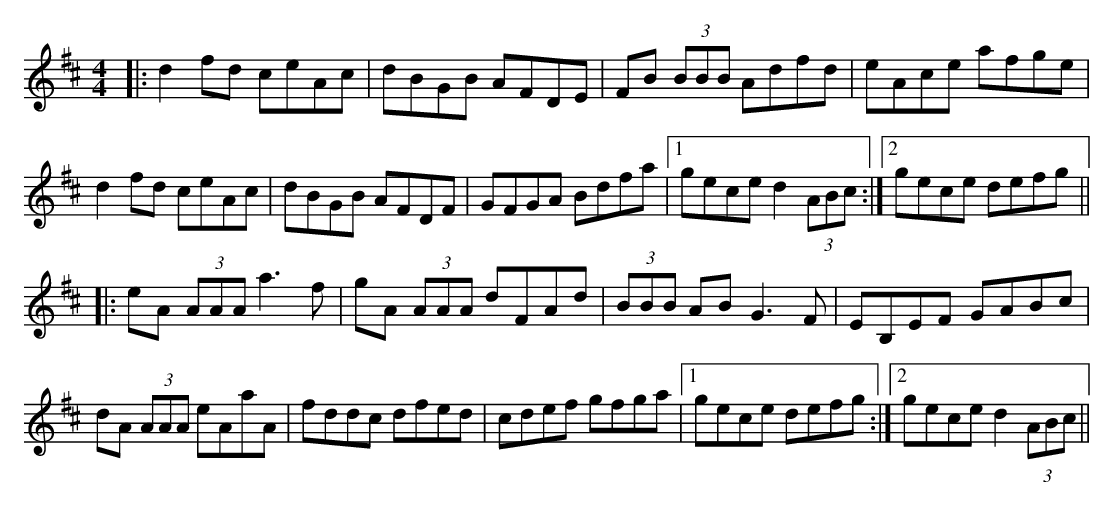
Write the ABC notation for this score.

X:1
M:4/4
K:D
|:d2 fd ceAc|dBGB AFDE|FB (3BBB Adfd|eAce afge|
d2 fd ceAc|dBGB AFDF|GFGA Bdfa|1 gece d2 (3ABc:|2 gece defg||
|:eA (3AAA a3 f|gA (3AAA dFAd|(3BBB AB G3 F|EB,EF GABc|
dA (3AAA eAaA|fddc dfed|cdef gfga|1 gece defg:|2 gece d2 (3ABc||
